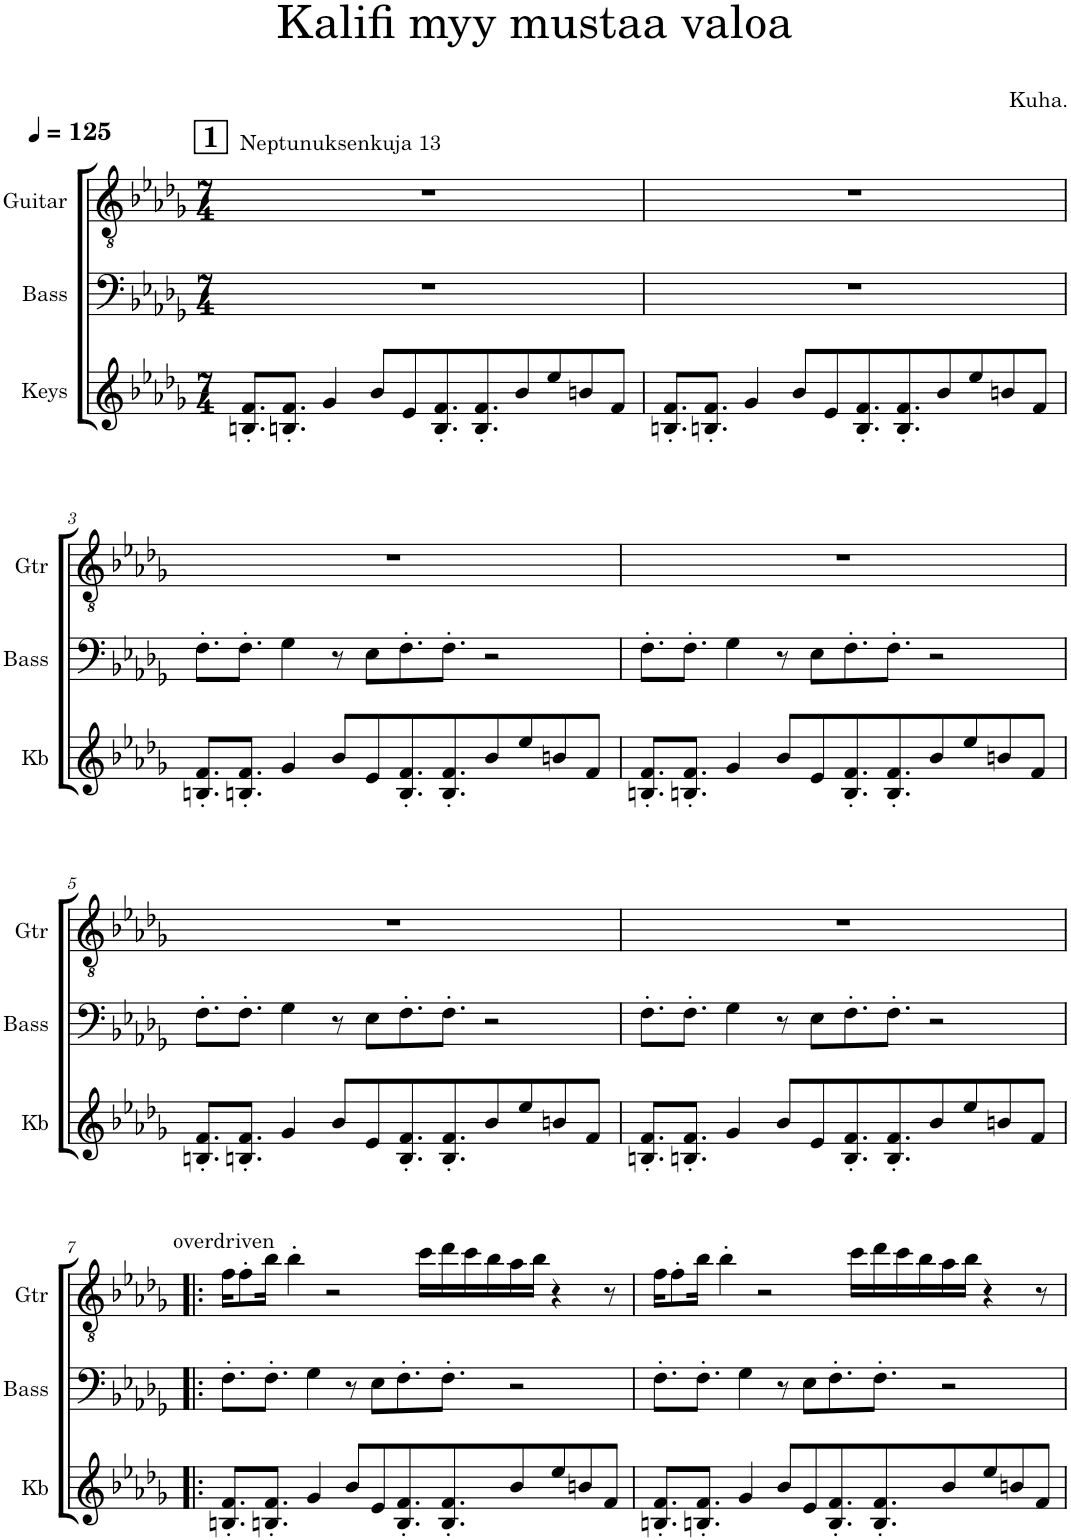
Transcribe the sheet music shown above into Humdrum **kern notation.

**kern	**kern	**kern
*part3	*part2	*part1
*staff3	*staff2	*staff1
*I"Keys	*I"Bass	*I"Guitar
*	*I'Bass	*I'Gtr
*clefG2	*clefF4	*clefGv2
*	*Trd7c12	*
*k[b-e-a-d-g-]	*k[b-e-a-d-g-]	*k[b-e-a-d-g-]
*M7/4	*M7/4	*M7/4
*MM125	*MM125	*MM125
!!LO:REH:place=s1:a:B:cj:fs=14:t=1
=1	=1	=1
!	!	!LO:TX:a:t=Neptunuksenkuja 13
8.Bn/' 8.f/'L	1..r	1..r
8.Bn/' 8.f/'J	.	.
4g-/	.	.
8b-/L	.	.
8e-/	.	.
8.B/' 8.f/'	.	.
8.B/' 8.f/'	.	.
8b-/	.	.
8ee-/	.	.
8bn/	.	.
8f/J	.	.
=2	=2	=2
8.Bn/' 8.f/'L	1..r	1..r
8.Bn/' 8.f/'J	.	.
4g-/	.	.
8b-/L	.	.
8e-/	.	.
8.B/' 8.f/'	.	.
8.B/' 8.f/'	.	.
8b-/	.	.
8ee-/	.	.
8bn/	.	.
8f/J	.	.
!!LO:LB:g=z
=3	=3	=3
8.Bn/' 8.f/'L	8.F'\L	1..r
8.Bn/' 8.f/'J	8.F'\J	.
4g-/	4G-\	.
8b-/L	8r	.
8e-/	8E-\L	.
8.B/' 8.f/'	8.F'\	.
8.B/' 8.f/'	8.F'\J	.
8b-/	2r	.
8ee-/	.	.
8bn/	.	.
8f/J	.	.
=4	=4	=4
8.Bn/' 8.f/'L	8.F'\L	1..r
8.Bn/' 8.f/'J	8.F'\J	.
4g-/	4G-\	.
8b-/L	8r	.
8e-/	8E-\L	.
8.B/' 8.f/'	8.F'\	.
8.B/' 8.f/'	8.F'\J	.
8b-/	2r	.
8ee-/	.	.
8bn/	.	.
8f/J	.	.
!!LO:LB:g=z
=5	=5	=5
8.Bn/' 8.f/'L	8.F'\L	1..r
8.Bn/' 8.f/'J	8.F'\J	.
4g-/	4G-\	.
8b-/L	8r	.
8e-/	8E-\L	.
8.B/' 8.f/'	8.F'\	.
8.B/' 8.f/'	8.F'\J	.
8b-/	2r	.
8ee-/	.	.
8bn/	.	.
8f/J	.	.
=6	=6	=6
8.Bn/' 8.f/'L	8.F'\L	1..r
8.Bn/' 8.f/'J	8.F'\J	.
4g-/	4G-\	.
8b-/L	8r	.
8e-/	8E-\L	.
8.B/' 8.f/'	8.F'\	.
8.B/' 8.f/'	8.F'\J	.
8b-/	2r	.
8ee-/	.	.
8bn/	.	.
8f/J	.	.
!!LO:LB:g=z
=7!|:	=7!|:	=7!|:
!	!	!LO:TX:a:t=overdriven
8.Bn/' 8.f/'L	8.F'\L	16f\KL
.	.	8f'\
8.Bn/' 8.f/'J	8.F'\J	16b-\Jk
.	.	4b-'\
4g-/	4G-\	.
.	.	2r
8b-/L	8r	.
8e-/	8E-\L	.
8.B/' 8.f/'	8.F'\	.
.	.	16cc\LL
8.B/' 8.f/'	8.F'\J	16dd-\
.	.	16cc\
.	.	16b-\
8b-/	2r	16a-\
.	.	16b-\JJ
8ee-/	.	4r
8bn/	.	.
8f/J	.	8r
=8	=8	=8
8.Bn/' 8.f/'L	8.F'\L	16f\KL
.	.	8f'\
8.Bn/' 8.f/'J	8.F'\J	16b-\Jk
.	.	4b-'\
4g-/	4G-\	.
.	.	2r
8b-/L	8r	.
8e-/	8E-\L	.
8.B/' 8.f/'	8.F'\	.
.	.	16cc\LL
8.B/' 8.f/'	8.F'\J	16dd-\
.	.	16cc\
.	.	16b-\
8b-/	2r	16a-\
.	.	16b-\JJ
8ee-/	.	4r
8bn/	.	.
8f/J	.	8r
=	=	=
*-	*-	*-
